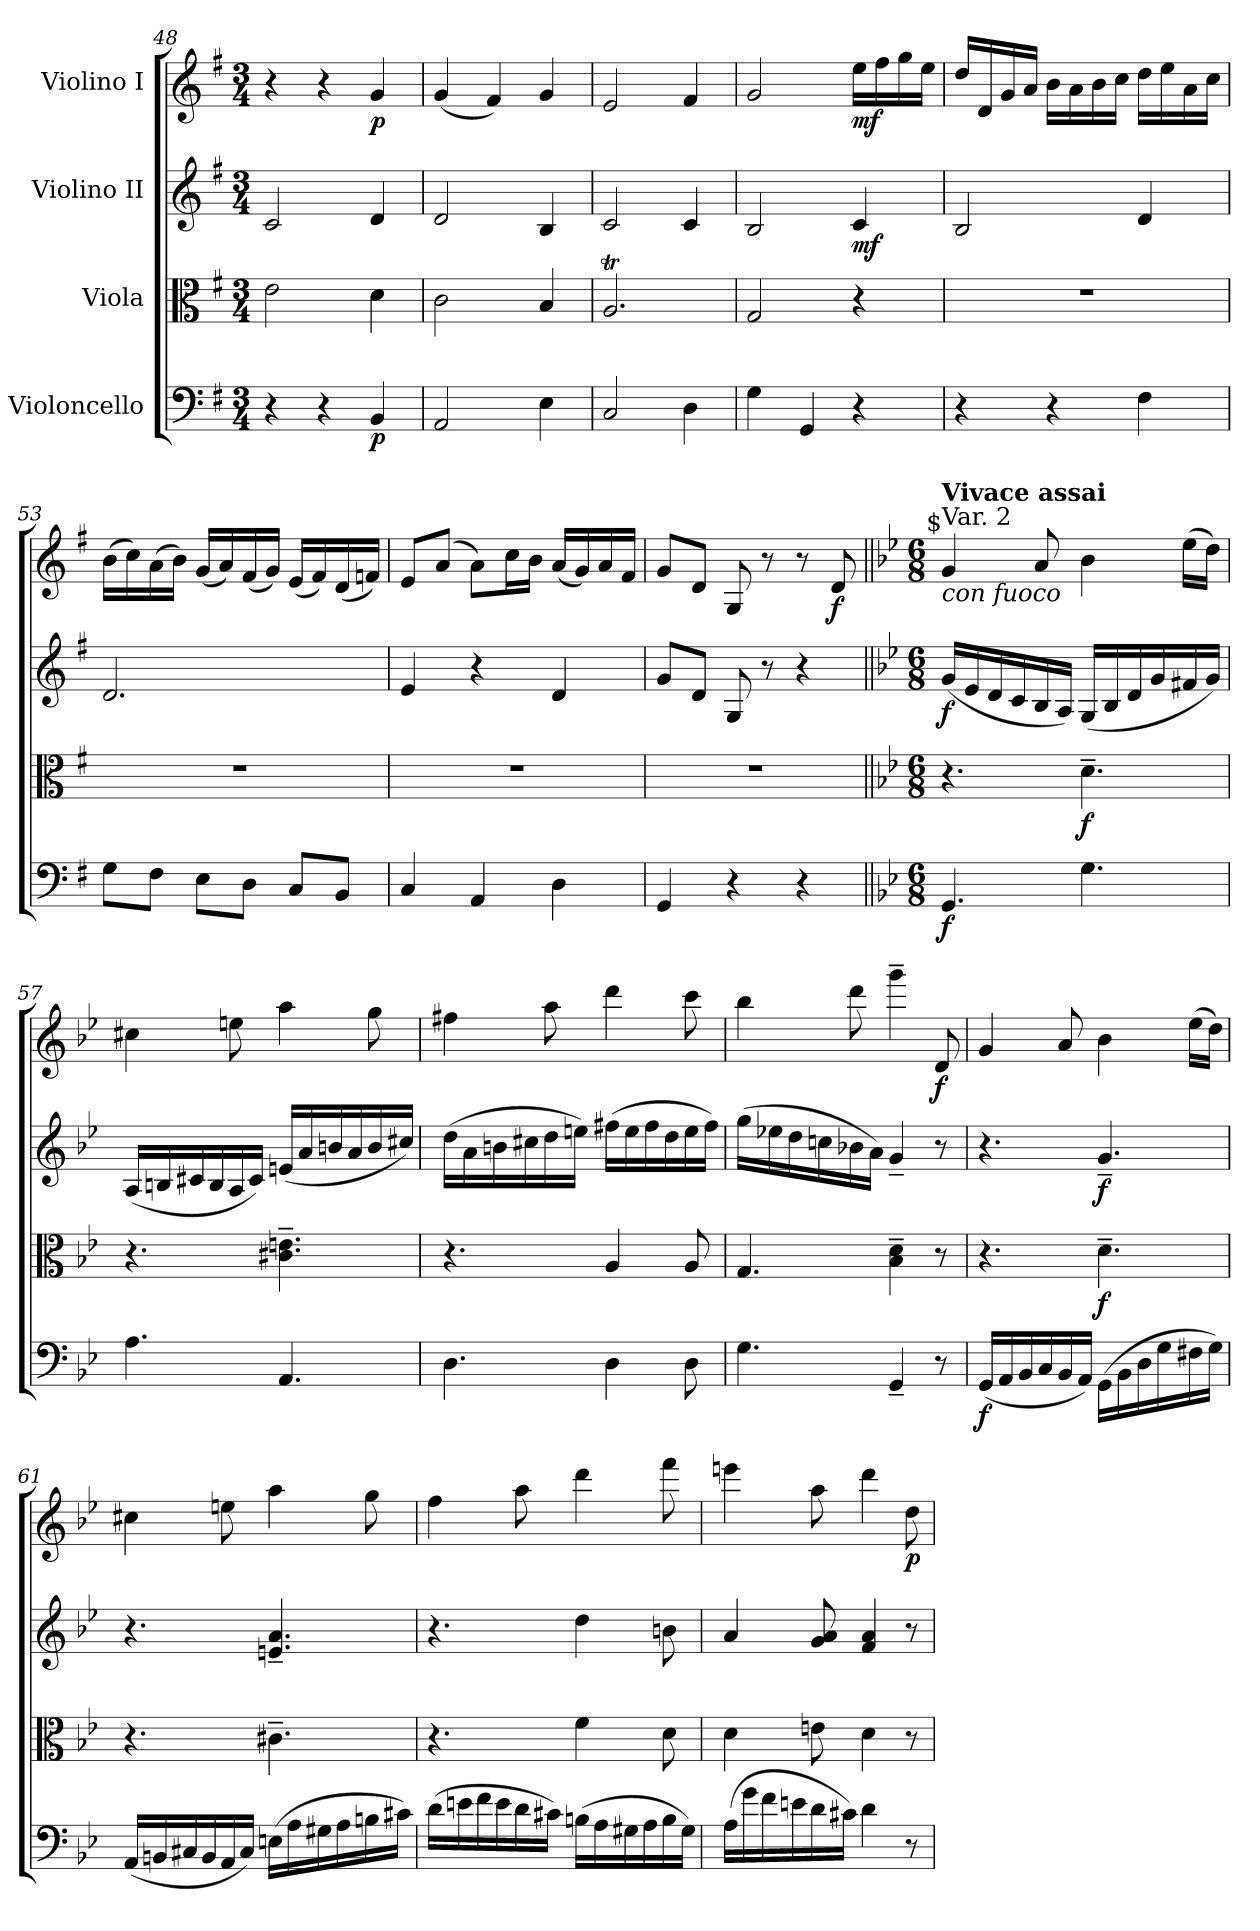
**kern	**dynam	**kern	**dynam	**kern	**dynam	**kern	**dynam
*part4	*part4	*part3	*part3	*part2	*part2	*part1	*part1
*staff4	*staff4	*staff3	*staff3	*staff2	*staff2	*staff1	*staff1
*I"Violoncello	*	*I"Viola	*	*I"Violino II	*	*I"Violino I	*
*clefF4	*	*clefC3	*	*clefG2	*	*clefG2	*
*k[f#]	*	*k[f#]	*	*k[f#]	*	*k[f#]	*
*G:	*	*G:	*	*G:	*	*G:	*
*M3/4	*	*M3/4	*	*M3/4	*	*M3/4	*
=48	=48	=48	=48	=48	=48	=48	=48
4r	.	2ei\	.	2ci/	.	4r	.
4r	.	.	.	.	.	4r	.
4BBi/	p	4di\	.	4di/	.	4gi/	p
=49	=49	=49	=49	=49	=49	=49	=49
2AAi/	.	2ci\	.	2di/	.	(4gi/	.
.	.	.	.	.	.	4f#i/)	.
4Ei\	.	4Bi/	.	4Bi/	.	4gi/	.
=50	=50	=50	=50	=50	=50	=50	=50
2Ci/	.	2.ATi/	.	2ci/	.	2ei/	.
4Di\	.	.	.	4ci/	.	4f#i/	.
!!LO:LB:g=z
=51	=51	=51	=51	=51	=51	=51	=51
4Gi\	.	2Gi/	.	2Bi/	.	2gi/	.
4GGi/	.	.	.	.	.	.	.
4r	.	4r	.	4ci/	mf	16eei\LL	mf
.	.	.	.	.	.	16ff#i\	.
.	.	.	.	.	.	16ggi\	.
.	.	.	.	.	.	16eei\JJ	.
=52	=52	=52	=52	=52	=52	=52	=52
!	!	!LO:N:vis=1	!	!	!	!	!
4r	.	2.r	.	2Bi/	.	16ddi/LL	.
.	.	.	.	.	.	16di/	.
.	.	.	.	.	.	16gi/	.
.	.	.	.	.	.	16ai/JJ	.
4r	.	.	.	.	.	16bi\LL	.
.	.	.	.	.	.	16ai\	.
.	.	.	.	.	.	16bi\	.
.	.	.	.	.	.	16cci\JJ	.
4F#i\	.	.	.	4di/	.	16ddi\LL	.
.	.	.	.	.	.	16eei\	.
.	.	.	.	.	.	16ai\	.
.	.	.	.	.	.	16cci\JJ	.
=53	=53	=53	=53	=53	=53	=53	=53
!	!	!LO:N:vis=1	!	!	!	!	!
8Gi\L	.	2.r	.	2.di/	.	(16bi\LL	.
.	.	.	.	.	.	16cci\)	.
8F#i\J	.	.	.	.	.	(16ai\	.
.	.	.	.	.	.	16bi\JJ)	.
8Ei\L	.	.	.	.	.	(16gi/LL	.
.	.	.	.	.	.	16ai/)	.
8Di\J	.	.	.	.	.	(16f#i/	.
.	.	.	.	.	.	16gi/JJ)	.
8Ci/L	.	.	.	.	.	(16ei/LL	.
.	.	.	.	.	.	16f#i/)	.
8BBi/J	.	.	.	.	.	(16di/	.
.	.	.	.	.	.	16fni/JJ)	.
=54	=54	=54	=54	=54	=54	=54	=54
!	!	!LO:N:vis=1	!	!	!	!	!
4Ci/	.	2.r	.	4ei/	.	8ei/L	.
.	.	.	.	.	.	(8ai/J	.
4AAi/	.	.	.	4r	.	8ai\L)	.
.	.	.	.	.	.	16cci\L	.
.	.	.	.	.	.	16bi\JJ	.
4Di\	.	.	.	4di/	.	(16ai/LL	.
.	.	.	.	.	.	16gi/)	.
.	.	.	.	.	.	16ai/	.
.	.	.	.	.	.	16f#i/JJ	.
=55	=55	=55	=55	=55	=55	=55	=55
!	!	!LO:N:vis=1	!	!	!	!	!
4GGi/	.	2.r	.	8gi/L	.	8gi/L	.
.	.	.	.	8di/J	.	8di/J	.
4r	.	.	.	8Gi/	.	8Gi/	.
.	.	.	.	8r	.	8r	.
4r	.	.	.	4r	.	8r	.
.	.	.	.	.	.	8di/	f
!!LO:PB:g=z
=56||	=56||	=56||	=56||	=56||	=56||	=56||	=56||
*k[b-e-]	*	*k[b-e-]	*	*k[b-e-]	*	*k[b-e-]	*
*g:	*	*g:	*	*g:	*	*g:	*
*M6/8	*	*M6/8	*	*M6/8	*	*M6/8	*
*	*	*	*	*	*	*MM120	*
!	!	!	!	!	!	!LO:TX:a:t=Var. 2	!
!	!	!	!	!	!	!LO:TX:b:i:t=con fuoco	!
!	!	!	!	!	!	!LO:TX:a:B:t=Vivace assai	!
!	!	!	!	!	!	!LO:TX:a:rj:t=$	!
4.GGi/	f	4.r	.	(16gi/LL	f	4gi/	.
.	.	.	.	16e-i/	.	.	.
.	.	.	.	16di/	.	.	.
.	.	.	.	16ci/	.	.	.
.	.	.	.	16B-i/	.	8ai/	.
.	.	.	.	16Ai/JJ)	.	.	.
4.Gi\	.	4.d~i\	f	(16Gi/LL	.	4b-i\	.
.	.	.	.	16B-i/	.	.	.
.	.	.	.	16di/	.	.	.
.	.	.	.	16gi/	.	.	.
.	.	.	.	16f#Xi/	.	(16ee-i\LL	.
.	.	.	.	16gi/JJ)	.	16ddi\JJ)	.
=57	=57	=57	=57	=57	=57	=57	=57
4.Ai\	.	4.r	.	(16Ai/LL	.	4cc#Xi\	.
.	.	.	.	16Bni/	.	.	.
.	.	.	.	16c#Xi/	.	.	.
.	.	.	.	16Bi/	.	.	.
.	.	.	.	16Ai/	.	8eeni\	.
.	.	.	.	16c#i/JJ)	.	.	.
4.AAi/	.	4.c#Xi\~ 4.eni~	.	(16eni/LL	.	4aai\	.
.	.	.	.	16ai/	.	.	.
.	.	.	.	16bni/	.	.	.
.	.	.	.	16ai/	.	.	.
.	.	.	.	16bi/	.	8ggi\	.
.	.	.	.	16cc#Xi/JJ)	.	.	.
=58	=58	=58	=58	=58	=58	=58	=58
4.Di\	.	4.r	.	(16ddi\LL	.	4ff#Xi\	.
.	.	.	.	16ai\	.	.	.
.	.	.	.	16bni\	.	.	.
.	.	.	.	16cc#Xi\	.	.	.
.	.	.	.	16ddi\	.	8aai\	.
.	.	.	.	16eeni\JJ)	.	.	.
4Di\	.	4Ai/	.	(16ff#Xi\LL	.	4dddi\	.
.	.	.	.	16eei\	.	.	.
.	.	.	.	16ff#i\	.	.	.
.	.	.	.	16ddi\	.	.	.
8Di\	.	8Ai/	.	16eei\	.	8ccci\	.
.	.	.	.	16ff#i\JJ)	.	.	.
=59	=59	=59	=59	=59	=59	=59	=59
4.Gi\	.	4.Gi/	.	(16ggi\LL	.	4bb-i\	.
.	.	.	.	16ee-Xi\	.	.	.
.	.	.	.	16ddi\	.	.	.
.	.	.	.	16ccni\	.	.	.
.	.	.	.	16b-Xi\	.	8dddi\	.
.	.	.	.	16ai\JJ)	.	.	.
4GG~i/	.	4B-i\~ 4di~	.	4g~i/	.	4ggg~i\	.
8r	.	8r	.	8r	.	8di/	f
!!LO:LB:g=z
=60	=60	=60	=60	=60	=60	=60	=60
(16GGi/LL	f	4.r	.	4.r	.	4gi/	.
16AAi/	.	.	.	.	.	.	.
16BB-i/	.	.	.	.	.	.	.
16Ci/	.	.	.	.	.	.	.
16BB-i/	.	.	.	.	.	8ai/	.
16AAi/JJ)	.	.	.	.	.	.	.
(16GGi\LL	.	4.d~i\	f	4.g~i/	f	4b-i\	.
16BB-i\	.	.	.	.	.	.	.
16Di\	.	.	.	.	.	.	.
16Gi\	.	.	.	.	.	.	.
16F#Xi\	.	.	.	.	.	(16ee-i\LL	.
16Gi\JJ)	.	.	.	.	.	16ddi\JJ)	.
=61	=61	=61	=61	=61	=61	=61	=61
(16AAi/LL	.	4.r	.	4.r	.	4cc#Xi\	.
16BBni/	.	.	.	.	.	.	.
16C#Xi/	.	.	.	.	.	.	.
16BBi/	.	.	.	.	.	.	.
16AAi/	.	.	.	.	.	8eeni\	.
16C#i/JJ)	.	.	.	.	.	.	.
(16Eni\LL	.	4.c#X~i\	.	4.eni/~ 4.ai~	.	4aai\	.
16Ai\	.	.	.	.	.	.	.
16G#Xi\	.	.	.	.	.	.	.
16Ai\	.	.	.	.	.	.	.
16Bni\	.	.	.	.	.	8ggi\	.
16c#Xi\JJ)	.	.	.	.	.	.	.
=62	=62	=62	=62	=62	=62	=62	=62
(16di\LL	.	4.r	.	4.r	.	4ffi\	.
16eni\	.	.	.	.	.	.	.
16fi\	.	.	.	.	.	.	.
16ei\	.	.	.	.	.	.	.
16di\	.	.	.	.	.	8aai\	.
16c#Xi\JJ)	.	.	.	.	.	.	.
(16Bni\LL	.	4fi\	.	4ddi\	.	4dddi\	.
16Ai\	.	.	.	.	.	.	.
16G#Xi\	.	.	.	.	.	.	.
16Ai\	.	.	.	.	.	.	.
16Bi\	.	8di\	.	8bni\	.	8fffi\	.
16G#i\JJ)	.	.	.	.	.	.	.
=63	=63	=63	=63	=63	=63	=63	=63
(16Ai\LL	.	4di\	.	4ai/	.	4eeeni\	.
16gi\	.	.	.	.	.	.	.
16fi\	.	.	.	.	.	.	.
16eni\	.	.	.	.	.	.	.
16di\	.	8eni\	.	8gi/ 8ai	.	8aai\	.
16c#Xi\JJ)	.	.	.	.	.	.	.
4di\	.	4di\	.	4fi/ 4ai	.	4dddi\	.
8r	.	8r	.	8r	.	8ddi\	p
=	=	=	=	=	=	=	=
*-	*-	*-	*-	*-	*-	*-	*-
